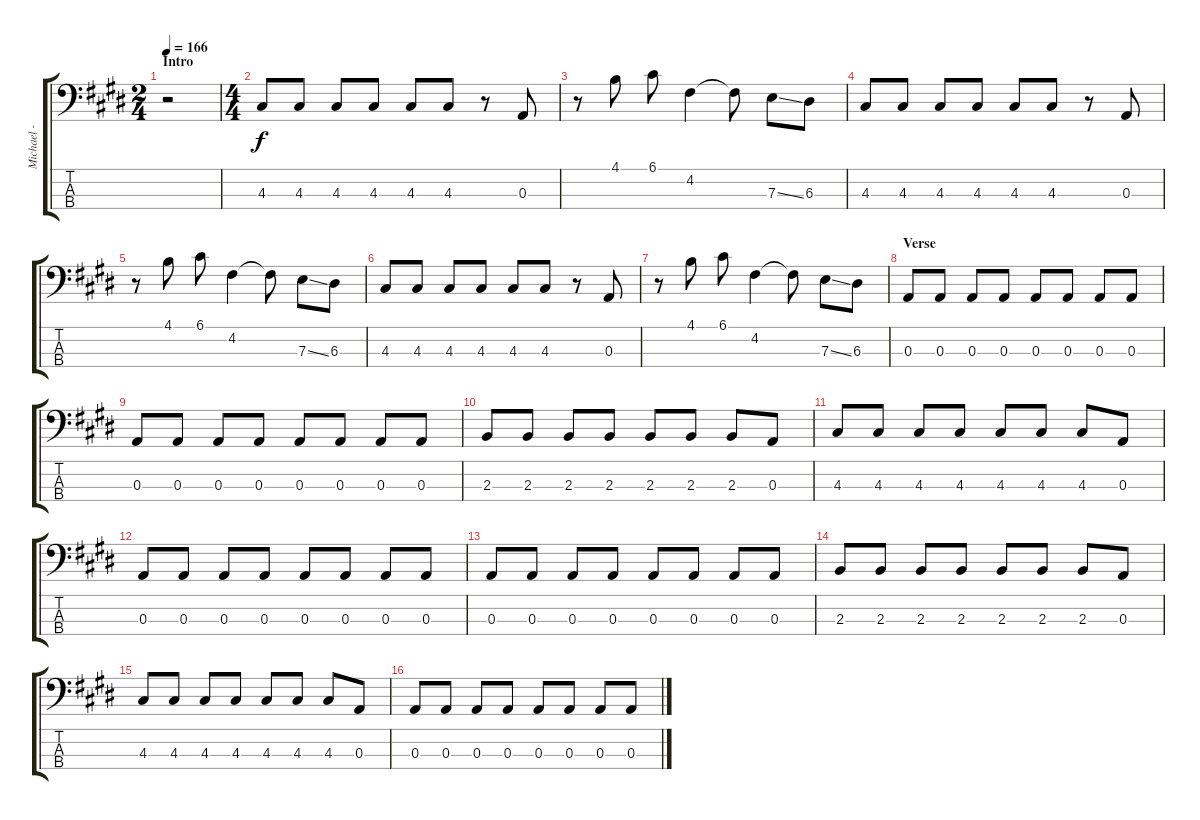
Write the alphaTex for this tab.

\track ("Michael - Bass" "Michael - ") {instrument electricbassfinger}
\staff {score tabs}
\tuning (G2 D2 A1 E1) {hide}
\ts (2 4)
\section ("" "Intro")
\tempo 166
\clef f4
\ks e
r.2{dy f instrument electricbassfinger} |
\ts (4 4)
4.3.8 4.3.8 4.3.8 4.3.8 4.3.8 4.3.8 r.8 0.3.8 |
r.8 4.1.8 6.1.8 4.2.4 4.2{t}.8 7.3{ss}.8 6.3.8 |
4.3.8 4.3.8 4.3.8 4.3.8 4.3.8 4.3.8 r.8 0.3.8 |
r.8 4.1.8 6.1.8 4.2.4 4.2{t}.8 7.3{ss}.8 6.3.8 |
4.3.8 4.3.8 4.3.8 4.3.8 4.3.8 4.3.8 r.8 0.3.8 |
r.8 4.1.8 6.1.8 4.2.4 4.2{t}.8 7.3{ss}.8 6.3.8 |
\section ("" "Verse")
0.3.8 0.3.8 0.3.8 0.3.8 0.3.8 0.3.8 0.3.8 0.3.8 |
0.3.8 0.3.8 0.3.8 0.3.8 0.3.8 0.3.8 0.3.8 0.3.8 |
2.3.8 2.3.8 2.3.8 2.3.8 2.3.8 2.3.8 2.3.8 0.3.8 |
4.3.8 4.3.8 4.3.8 4.3.8 4.3.8 4.3.8 4.3.8 0.3.8 |
0.3.8 0.3.8 0.3.8 0.3.8 0.3.8 0.3.8 0.3.8 0.3.8 |
0.3.8 0.3.8 0.3.8 0.3.8 0.3.8 0.3.8 0.3.8 0.3.8 |
2.3.8 2.3.8 2.3.8 2.3.8 2.3.8 2.3.8 2.3.8 0.3.8 |
4.3.8 4.3.8 4.3.8 4.3.8 4.3.8 4.3.8 4.3.8 0.3.8 |
0.3.8 0.3.8 0.3.8 0.3.8 0.3.8 0.3.8 0.3.8 0.3.8
